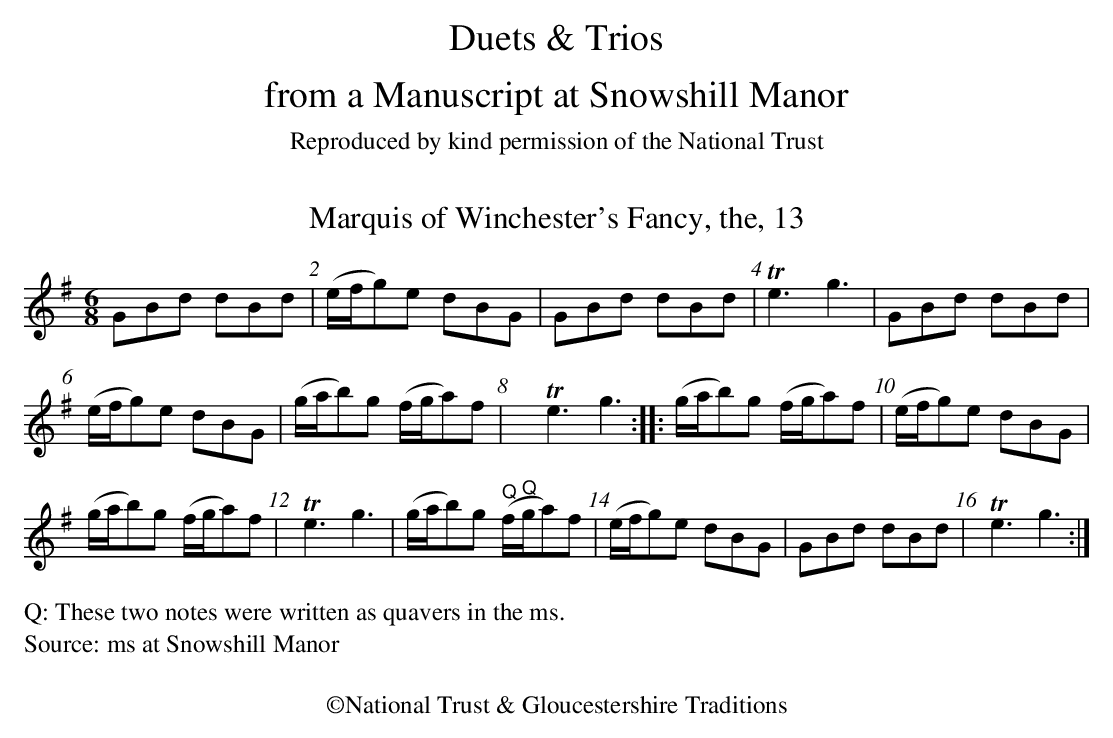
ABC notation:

X:1
T:Marquis of Winchester's Fancy, the, 13
M:6/8
L:1/8
K:G
GBd dBd| (e/2f/2g)e dBG|\
GBd dBd| Te3g3| GBd dBd|
(e/2f/2g)e dBG|(g/2a/2b)g (f/2g/2a)f| x/6 Te3 g3:|\
|:(g/2a/2b)g (f/2g/2a)f| (e/2f/2g)e dBG|
(g/2a/2b)g (f/2g/2a)f|x/8Te3g3|\
(g/2a/2b)g ("^Q"f/2"^Q"g/2a)f| (e/2f/2g)e dBG|\
GBd dBd| x/8Te3 g3:|
